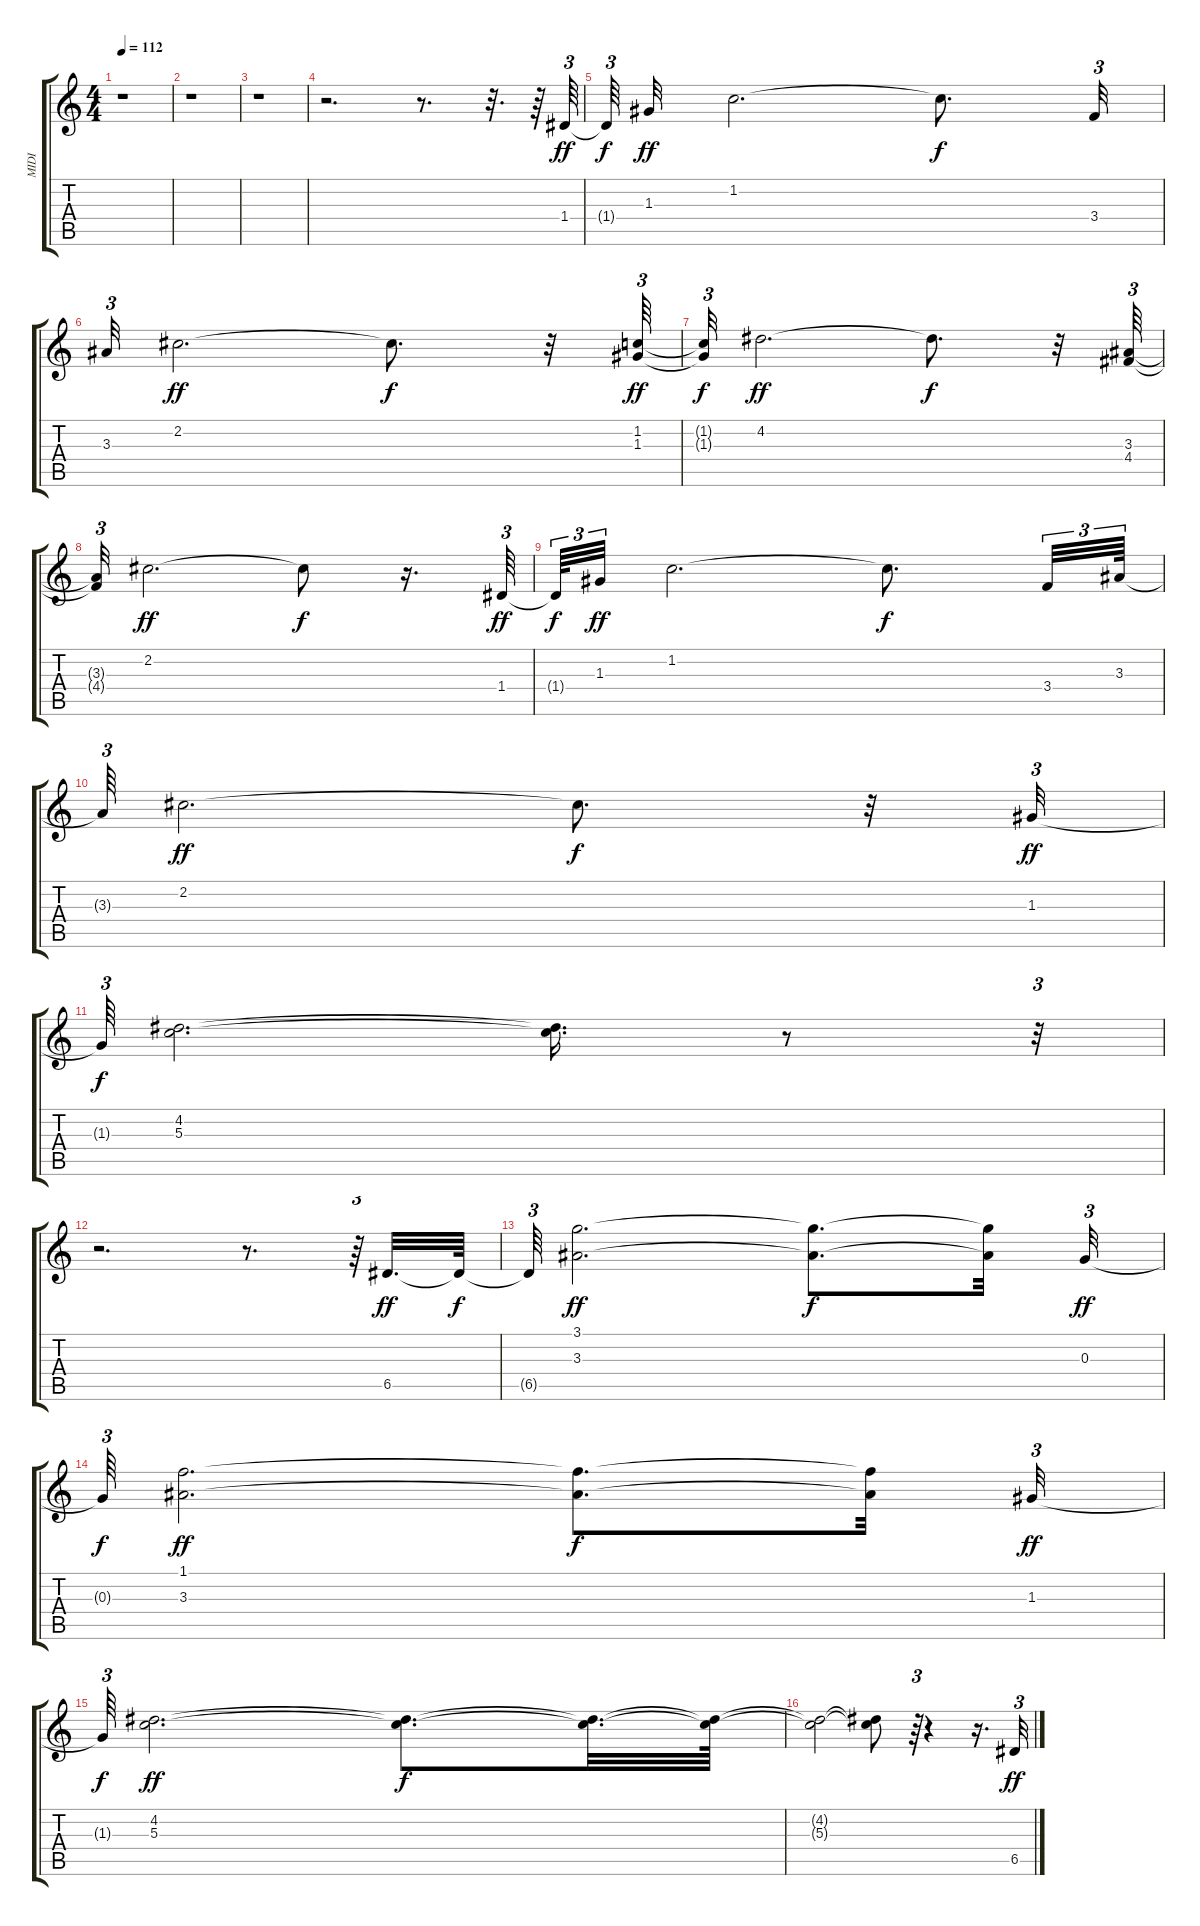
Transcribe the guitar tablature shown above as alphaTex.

\track ("MIDI" "MIDI") {instrument electricguitarclean}
\staff {score tabs}
\tuning (E4 B3 G3 D3 A2 E2) {hide}
\ts (4 4)
\tempo 112
\clef g2
\ks c
r.1{dy f} |
r.1 |
r.1 |
r.2{d} r.8{d} r.32{d} r.64 1.4.64{tu (3 2) dy ff} |
1.4{t}.64{tu (3 2) dy f} 1.3.32{dy ff} 1.2.2{d} 1.2{t}.8{d dy f} 3.4.32{tu (3 2)} |
3.3.32{tu (3 2)} 2.2.2{d dy ff} 2.2{t}.8{d dy f} r.32 (1.2 1.3).64{tu (3 2) dy ff} |
(1.2{t} 1.3{t}).32{tu (3 2) dy f} 4.2.2{d dy ff} 4.2{t}.8{d dy f} r.32 (3.3 4.4).64{tu (3 2)} |
(3.3{t} 4.4{t}).32{tu (3 2)} 2.2.2{d dy ff} 2.2{t}.8{dy f} r.16{d} 1.4.64{tu (3 2) dy ff} |
1.4{t}.64{tu (3 2) dy f} 1.3.32{tu (3 2) dy ff} 1.2.2{d} 1.2{t}.8{d dy f} 3.4.32{tu (3 2)} 3.3.64{tu (3 2)} |
3.3{t}.64{tu (3 2)} 2.2.2{d dy ff} 2.2{t}.8{d dy f} r.32 1.3.32{tu (3 2) dy ff} |
1.3{t}.64{tu (3 2) dy f} (4.2 5.3).2{d} (4.2{t} 5.3{t}).16{d} r.8 r.32{tu (3 2)} |
r.2{d} r.8{d} r.64{tu (3 2)} 6.5.32{d dy ff} 6.5{t}.64{dy f} |
6.5{t}.64{tu (3 2)} (3.1 3.3).2{d dy ff} (3.1{t} 3.3{t}).8{d dy f} (3.1{t} 3.3{t}).32 0.3.32{tu (3 2) dy ff} |
0.3{t}.64{tu (3 2) dy f} (1.1 3.3).2{d dy ff} (1.1{t} 3.3{t}).8{d dy f} (1.1{t} 3.3{t}).32 1.3.32{tu (3 2) dy ff} |
1.3{t}.64{tu (3 2) dy f} (4.2 5.3).2{d dy ff} (4.2{t} 5.3{t}).8{d dy f} (4.2{t} 5.3{t}).32{d} (4.2{t} 5.3{t}).64 |
(4.2{t} 5.3{t}).2 (4.2{t} 5.3{t}).8 r.64{tu (3 2)} r.4 r.16{d} 6.5.32{tu (3 2) dy ff}
